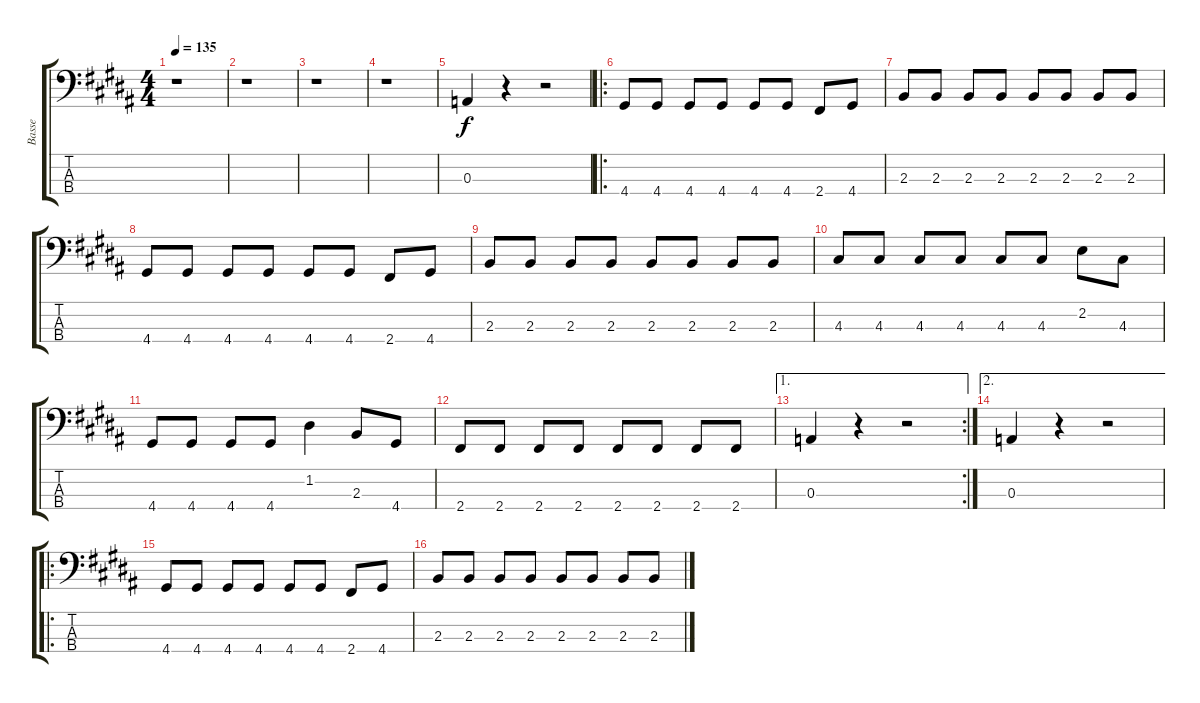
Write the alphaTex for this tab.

\track ("Basse" "Basse") {instrument acousticbass}
\staff {score tabs}
\tuning (G2 D2 A1 E1) {hide}
\ts (4 4)
\tempo 135
\clef f4
\ks b
r.1{dy f} |
r.1 |
r.1 |
r.1 |
0.3.4 r.4 r.2 |
\ro
4.4.8 4.4.8 4.4.8 4.4.8 4.4.8 4.4.8 2.4.8 4.4.8 |
2.3.8 2.3.8 2.3.8 2.3.8 2.3.8 2.3.8 2.3.8 2.3.8 |
4.4.8 4.4.8 4.4.8 4.4.8 4.4.8 4.4.8 2.4.8 4.4.8 |
2.3.8 2.3.8 2.3.8 2.3.8 2.3.8 2.3.8 2.3.8 2.3.8 |
4.3.8 4.3.8 4.3.8 4.3.8 4.3.8 4.3.8 2.2.8 4.3.8 |
4.4.8 4.4.8 4.4.8 4.4.8 1.2.4 2.3.8 4.4.8 |
2.4.8 2.4.8 2.4.8 2.4.8 2.4.8 2.4.8 2.4.8 2.4.8 |
\ae 1
\rc 2
0.3.4 r.4 r.2 |
\ae 2
0.3.4 r.4 r.2 |
\ro
4.4.8 4.4.8 4.4.8 4.4.8 4.4.8 4.4.8 2.4.8 4.4.8 |
2.3.8 2.3.8 2.3.8 2.3.8 2.3.8 2.3.8 2.3.8 2.3.8
